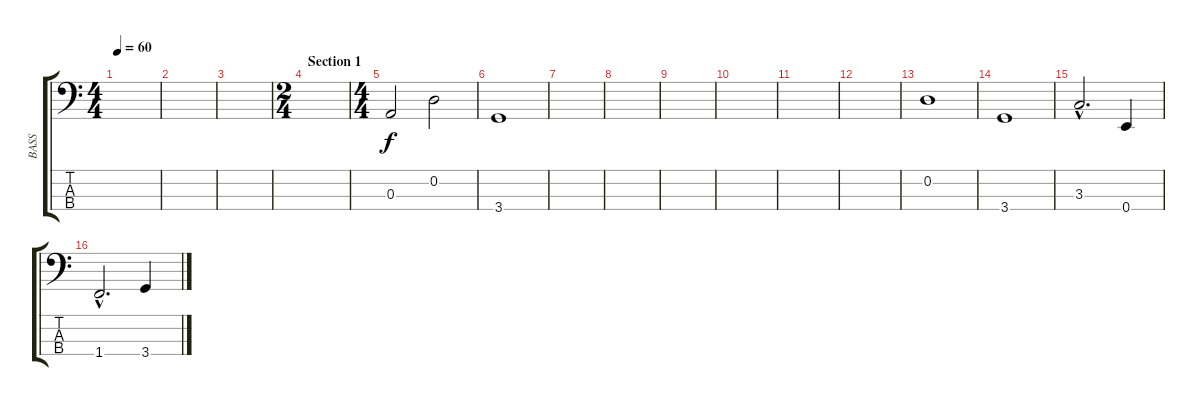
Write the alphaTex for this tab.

\track ("BASS" "BASS") {instrument electricbassfinger}
\staff {score tabs}
\tuning (G2 D2 A1 E1) {hide}
\ts (4 4)
\tempo 60
\clef f4
\ks c
|
|
|
\ts (2 4)
\section ("" "Section 1")
|
\ts (4 4)
0.3.2 0.2.2 |
3.4.1 |
|
|
|
|
|
|
0.2.1 |
3.4.1 |
3.3{hac}.2{d} 0.4.4 |
1.4{hac}.2{d} 3.4.4
